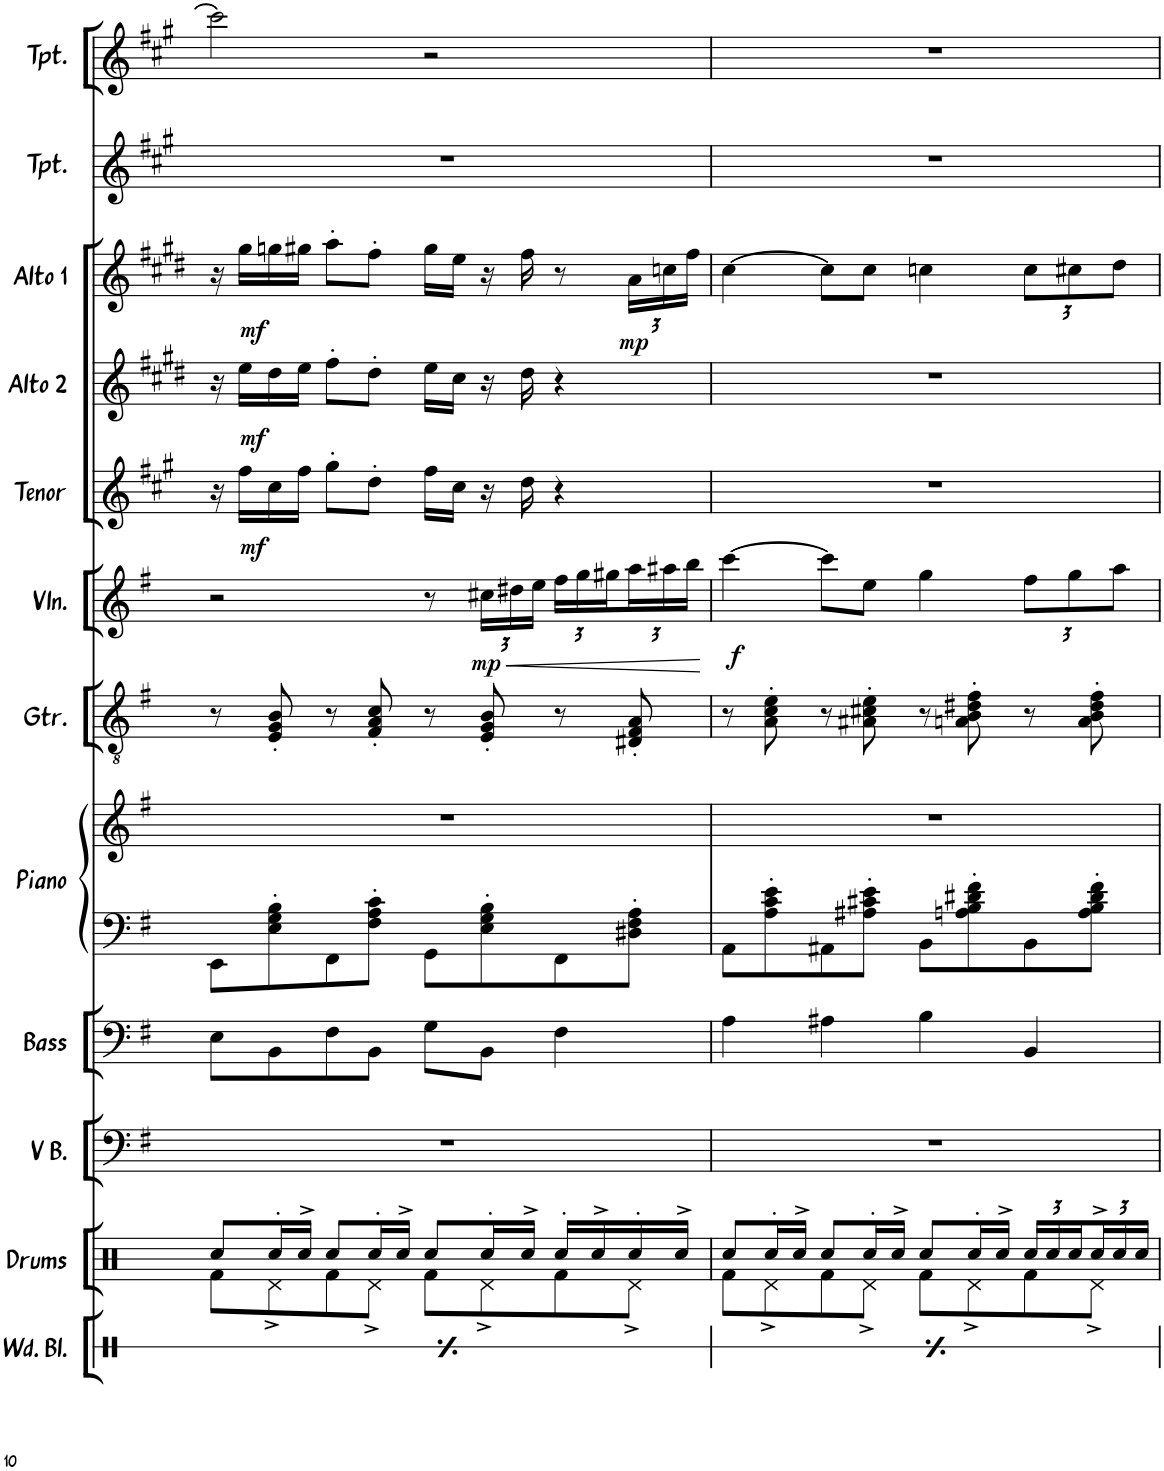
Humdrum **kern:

**kern	**kern	**kern	**kern	**kern	**kern	**kern	**kern	**kern	**kern	**dynam	**kern	**dynam	**kern	**dynam	**kern	**dynam	**kern	**kern
*part14	*part13	*part12	*part11	*part10	*part9	*part8	*part8	*part7	*part6	*part6	*part5	*part5	*part4	*part4	*part3	*part3	*part2	*part1
*staff15	*staff14	*staff13	*staff12	*staff11	*staff10	*staff9	*staff8	*staff7	*staff6	*staff6	*staff5	*staff5	*staff4	*staff4	*staff3	*staff3	*staff2	*staff1
*I"Alto Saxophone	*I"Wood Blocks	*I"Drums	*I"Vocal Bass	*I"Double Bass	*I"Bass	*I"Piano	*	*I"Guitar	*I"Violin	*	*I"Tenor Sax	*	*I"Alto Sax 2	*	*I"Alto Sax 1	*	*I"Trumpet	*I"Trumpet
*I'A. Sax.	*I'Wd. Bl.	*I'Drums	*I'V B.	*I'Db.	*I'Bass	*I'Piano	*	*I'Gtr.	*I'Vln.	*	*I'Tenor	*	*I'Alto 2	*	*I'Alto 1	*	*I'Tpt.	*I'Tpt.
!!LO:PB:g=z
*clefG2	*clefX	*clefX	*clefF4	*clefF4	*clefF4	*clefF4	*clefG2	*clefGv2	*clefG2	*	*clefG2	*	*clefG2	*	*clefG2	*	*clefG2	*clefG2
*Trd5c9	*	*	*	*Trd7c12	*Trd7c12	*	*	*	*	*	*Trd8c14	*	*Trd5c9	*	*Trd5c9	*	*Trd1c2	*Trd1c2
*k[f#c#g#d#]	*k[]	*k[]	*k[f#]	*k[f#]	*k[f#]	*k[f#]	*k[f#]	*k[f#]	*k[f#]	*	*k[f#c#g#]	*	*k[f#c#g#d#]	*	*k[f#c#g#d#]	*	*k[f#c#g#]	*k[f#c#g#]
*M4/4	*M4/4	*M4/4	*M4/4	*M4/4	*M4/4	*M4/4	*M4/4	*M4/4	*M4/4	*	*M4/4	*	*M4/4	*	*M4/4	*	*M4/4	*M4/4
=22	=22	=22	=22	=22	=22	=22	=22	=22	=22	=22	=22	=22	=22	=22	=22	=22	=22	=22
*	*	*^	*	*	*	*	*	*	*	*	*^	*	*^	*	*^	*	*	*
2ee]	8Rf/	8Rcc/L	8Rf\L	1r	8E/L	8E\L	8EE\L	1r	8r	2r	.	16r	12ryy	.	16r	12ryy	.	16r	12ryy	.	1r	2ccc#\]
.	.	.	.	.	.	.	.	.	.	.	.	16ff#\LL	.	.	16ee\LL	.	.	16gg#\LL	.	.	.	.
!	!	!	!	!	!	!	!	!	!	!	!	!	!	!LO:DY:b	!	!	!LO:DY:b	!	!	!LO:DY:b	!	!
.	.	.	.	.	.	.	.	.	.	.	.	.	3%2ryy	mf	.	3%2ryy	mf	.	3%2ryy	mf	.	.
.	16r	16Rcc'/L	8Rd^\	.	8BB/J	8BB\	8E\' 8G\' 8B\'	.	8E/' 8G/' 8B/'	.	.	16cc#\	.	.	16dd#\	.	.	16ggn\	.	.	.	.
.	16Rf^/	16Rcc^/JJ	.	.	.	.	.	.	.	.	.	16ff#\JJ	.	.	16ee\JJ	.	.	16gg#X\JJ	.	.	.	.
.	4Rd/	8Rcc/L	8Rf\	.	8F#\L	8F#\	8FF#\	.	8r	.	.	8gg#'\L	.	.	8ff#'\L	.	.	8aa'\L	.	.	.	.
.	.	16Rcc'/L	8Rd^\J	.	8BB\J	8BB\J	8F#\' 8A\' 8c\'J	.	8F#/' 8A/' 8c/'	.	.	8dd'\J	.	.	8dd#'\J	.	.	8ff#'\J	.	.	.	.
.	.	16Rcc^/JJ	.	.	.	.	.	.	.	.	.	.	.	.	.	.	.	.	.	.	.	.
2r	4Rf/	8Rcc/L	8Rf\L	.	8G\L	8G\L	8GG\L	.	8r	8r	.	16ff#\LL	.	.	16ee\LL	.	.	16gg#\LL	.	.	.	2r
.	.	.	.	.	.	.	.	.	.	.	.	16cc#\JJ	.	.	16cc#\JJ	.	.	16ee\JJ	.	.	.	.
*	*	*	*	*	*	*	*	*	*	*Xbrackettup	*	*	*	*	*	*	*	*	*	*	*	*
!	!	!	!	!	!	!	!	!	!	!	!LO:HP:b	!	!	!	!	!	!	!	!	!	!	!
!	!	!	!	!	!	!	!	!	!	!	!LO:DY:n=1:b	!	!	!	!	!	!	!	!	!	!	!
.	.	16Rcc'/L	8Rd^\	.	8BB\J	8BB\J	8E\' 8G\' 8B\'	.	8E/' 8G/' 8B/'	24cc#X\LL	< mp	16r	.	.	16r	.	.	16r	.	.	.	.
.	.	.	.	.	.	.	.	.	.	24dd#X\	.	.	.	.	.	.	.	.	.	.	.	.
.	.	16Rcc^/JJ	.	.	.	.	.	.	.	.	.	16dd\	.	.	16dd#\	.	.	16ff#\	.	.	.	.
.	.	.	.	.	.	.	.	.	.	24ee\JJ	.	.	.	.	.	.	.	.	.	.	.	.
.	4Rf/	16Rcc'/LL	8Rf\	.	4F#	4F#\	8FF#\	.	8r	24ff#\LL	.	4r	6.ryy	.	4r	6.ryy	.	8r	6.ryy	.	.	.
.	.	.	.	.	.	.	.	.	.	24gg\	.	.	.	.	.	.	.	.	.	.	.	.
.	.	16Rcc^/	.	.	.	.	.	.	.	.	.	.	.	.	.	.	.	.	.	.	.	.
.	.	.	.	.	.	.	.	.	.	24gg#X\	.	.	.	.	.	.	.	.	.	.	.	.
*	*	*	*	*	*	*	*	*	*	*	*	*	*	*	*	*	*	*Xbrackettup	*	*	*	*
!	!	!	!	!	!	!	!	!	!	!	!	!	!	!	!	!	!	!	!	!LO:DY:b	!	!
.	.	16Rcc'/	8Rd^\J	.	.	.	8D#X\' 8F#\' 8A\'J	.	8D#X/' 8F#/' 8A/'	24aa\	.	.	.	.	.	.	.	24a\LL	.	mp	.	.
.	.	.	.	.	.	.	.	.	.	24aa#X\	.	.	.	.	.	.	.	24ccn\	.	.	.	.
.	.	16Rcc^/JJ	.	.	.	.	.	.	.	.	.	.	.	.	.	.	.	.	.	.	.	.
.	.	.	.	.	.	.	.	.	.	24bb\JJ	.	.	.	.	.	.	.	24ff#\JJ	.	.	.	.
*	*	*v	*v	*	*	*	*	*	*	*	*	*	*	*	*	*	*	*	*	*	*	*
.	.	.	.	.	.	.	.	.	.	[	.	.	.	.	.	.	.	.	.	.	.
*	*	*	*	*	*	*	*	*	*	*	*v	*v	*	*	*	*	*v	*v	*	*	*
*	*	*	*	*	*	*	*	*	*	*	*	*	*v	*v	*	*	*	*	*
=23	=23	=23	=23	=23	=23	=23	=23	=23	=23	=23	=23	=23	=23	=23	=23	=23	=23	=23
*	*	*^	*	*	*	*	*	*	*^	*	*	*	*	*	*	*	*	*
1r	8Rf/	8Rcc/L	8Rf\L	1r	4A	4A\	8AA\L	1r	8r	[4ccc\	32ryy	.	1r	.	1r	.	[4cc#\	.	1r	1r
!	!	!	!	!	!	!	!	!	!	!	!	!LO:DY:b	!	!	!	!	!	!	!	!
.	.	.	.	.	.	.	.	.	.	.	2ryy	f	.	.	.	.	.	.	.	.
.	16r	16Rcc'/L	8Rd^\	.	.	.	8A\' 8c\' 8e\'	.	8A\' 8c\' 8e\'	.	.	.	.	.	.	.	.	.	.	.
.	16Rf^/	16Rcc^/JJ	.	.	.	.	.	.	.	.	.	.	.	.	.	.	.	.	.	.
.	4Rd/	8Rcc/L	8Rf\	.	4A#X	4A#X\	8AA#X\	.	8r	8ccc\L]	.	.	.	.	.	.	8cc#\L]	.	.	.
.	.	16Rcc'/L	8Rd^\J	.	.	.	8A#X\' 8c#X\' 8e\'J	.	8A#X\' 8c#X\' 8e\'	8ee\J	.	.	.	.	.	.	8cc#\J	.	.	.
.	.	16Rcc^/JJ	.	.	.	.	.	.	.	.	.	.	.	.	.	.	.	.	.	.
.	4Rf/	8Rcc/L	8Rf\L	.	4B	4B\	8BB\L	.	8r	4gg\	.	.	.	.	.	.	4ccn\	.	.	.
.	.	.	.	.	.	.	.	.	.	.	4...ryy	.	.	.	.	.	.	.	.	.
.	.	16Rcc'/L	8Rd^\	.	.	.	8An\' 8B\' 8d#X\' 8f#\'	.	8An\' 8B\' 8d#X\' 8f#\'	.	.	.	.	.	.	.	.	.	.	.
.	.	16Rcc^/JJ	.	.	.	.	.	.	.	.	.	.	.	.	.	.	.	.	.	.
*	*	*Xbrackettup	*	*	*	*	*	*	*	*	*	*	*	*	*	*	*	*	*	*
.	4Rf/	24Rcc/LL	8Rf\	.	4BB	4BB/	8BB\	.	8r	12ff#\L	.	.	.	.	.	.	12cc\L	.	.	.
.	.	24Rcc/	.	.	.	.	.	.	.	.	.	.	.	.	.	.	.	.	.	.
.	.	24Rcc/	.	.	.	.	.	.	.	12gg\	.	.	.	.	.	.	12cc#X\	.	.	.
.	.	24Rcc^/	8Rd^\J	.	.	.	8A\' 8B\' 8d#\' 8f#\'J	.	8A\' 8B\' 8d#\' 8f#\'	.	.	.	.	.	.	.	.	.	.	.
.	.	24Rcc/	.	.	.	.	.	.	.	12aa\J	.	.	.	.	.	.	12dd#\J	.	.	.
.	.	24Rcc/JJ	.	.	.	.	.	.	.	.	.	.	.	.	.	.	.	.	.	.
*	*	*v	*v	*	*	*	*	*	*	*v	*v	*	*	*	*	*	*	*	*	*
=	=	=	=	=	=	=	=	=	=	=	=	=	=	=	=	=	=	=
*-	*-	*-	*-	*-	*-	*-	*-	*-	*-	*-	*-	*-	*-	*-	*-	*-	*-	*-
